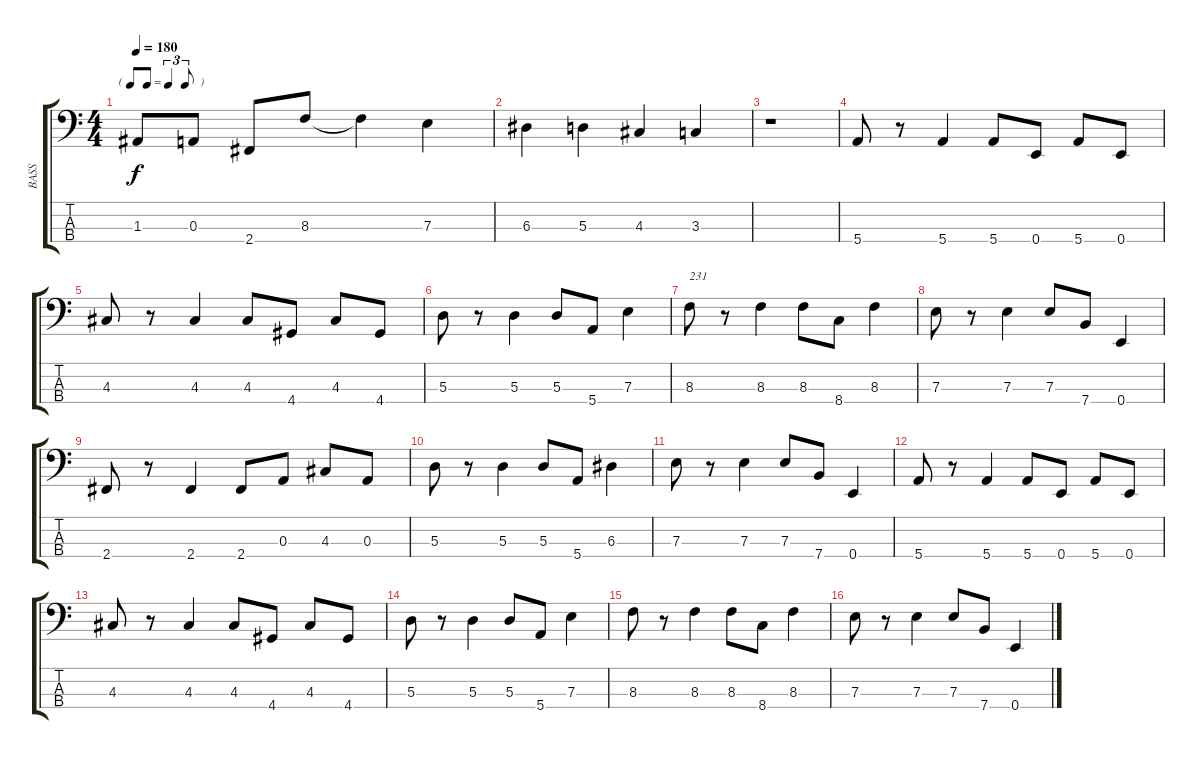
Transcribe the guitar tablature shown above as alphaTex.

\track ("BASS" "BASS") {instrument electricbasspick}
\staff {score tabs}
\tuning (G2 D2 A1 E1) {hide}
\ts (4 4)
\tf triplet8th
\tempo 180
\clef f4
\ks c
1.3.8{dy f} 0.3.8 2.4.8 8.3.8 8.3{t}.4 7.3.4 |
6.3.4 5.3.4 4.3.4 3.3.4 |
r.1 |
5.4.8 r.8 5.4.4 5.4.8 0.4.8 5.4.8 0.4.8 |
4.3.8 r.8 4.3.4 4.3.8 4.4.8 4.3.8 4.4.8 |
5.3.8 r.8 5.3.4 5.3.8 5.4.8 7.3.4 |
8.3.8{txt "231"} r.8 8.3.4 8.3.8 8.4.8 8.3.4 |
7.3.8 r.8 7.3.4 7.3.8 7.4.8 0.4.4 |
2.4.8 r.8 2.4.4 2.4.8 0.3.8 4.3.8 0.3.8 |
5.3.8 r.8 5.3.4 5.3.8 5.4.8 6.3.4 |
7.3.8 r.8 7.3.4 7.3.8 7.4.8 0.4.4 |
5.4.8 r.8 5.4.4 5.4.8 0.4.8 5.4.8 0.4.8 |
4.3.8 r.8 4.3.4 4.3.8 4.4.8 4.3.8 4.4.8 |
5.3.8 r.8 5.3.4 5.3.8 5.4.8 7.3.4 |
8.3.8 r.8 8.3.4 8.3.8 8.4.8 8.3.4 |
7.3.8 r.8 7.3.4 7.3.8 7.4.8 0.4.4
